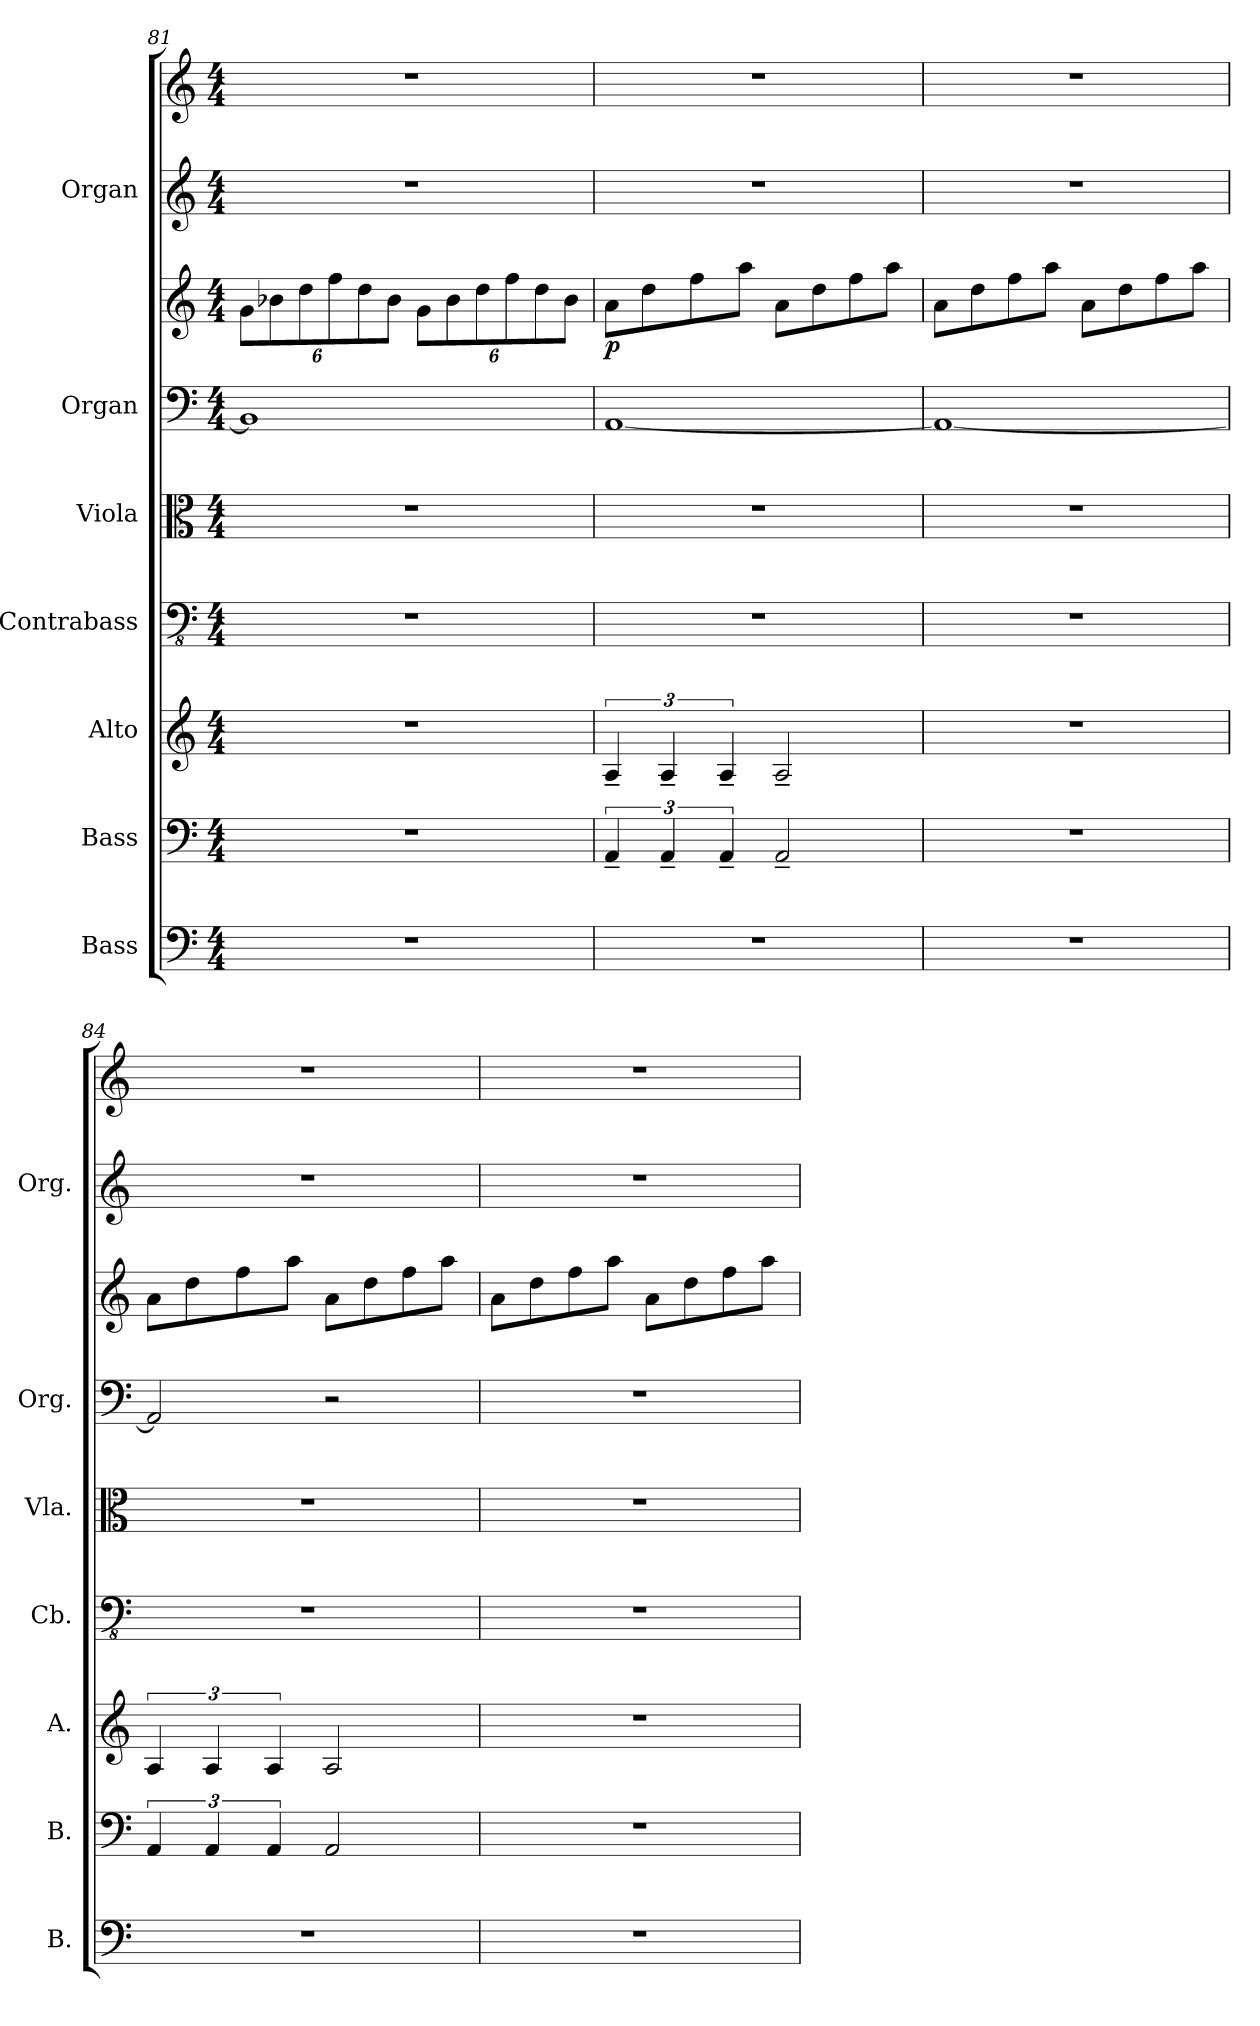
**kern	**kern	**kern	**kern	**kern	**kern	**kern	**dynam	**kern	**kern
*part7	*part6	*part5	*part4	*part3	*part2	*part2	*part2	*part1	*part1
*staff9	*staff8	*staff7	*staff6	*staff5	*staff4	*staff3	*staff3/4	*staff2	*staff1
*I"Bass	*I"Bass	*I"Alto	*I"Contrabass	*I"Viola	*I"Organ	*	*	*I"Organ	*
*I'B.	*I'B.	*I'A.	*I'Cb.	*I'Vla.	*I'Org.	*	*	*I'Org.	*
*clefF4	*clefF4	*clefG2	*clefFv4	*clefC3	*clefF4	*clefG2	*	*clefG2	*clefG2
*	*	*	*ITrd7c12	*	*	*	*	*	*
*k[]	*k[]	*k[]	*k[]	*k[]	*k[]	*k[]	*	*k[]	*k[]
*M4/4	*M4/4	*M4/4	*M4/4	*M4/4	*M4/4	*M4/4	*	*M4/4	*M4/4
*	*	*	*	*	*	*Xbrackettup	*	*	*
=81	=81	=81	=81	=81	=81	=81	=81	=81	=81
1r	1r	1r	1r	1r	1BB-]	12g\L	.	1r	1r
.	.	.	.	.	.	12b-X\	.	.	.
.	.	.	.	.	.	12dd\	.	.	.
.	.	.	.	.	.	12ff\	.	.	.
.	.	.	.	.	.	12dd\	.	.	.
.	.	.	.	.	.	12b-\J	.	.	.
.	.	.	.	.	.	12g\L	.	.	.
.	.	.	.	.	.	12b-\	.	.	.
.	.	.	.	.	.	12dd\	.	.	.
.	.	.	.	.	.	12ff\	.	.	.
.	.	.	.	.	.	12dd\	.	.	.
.	.	.	.	.	.	12b-\J	.	.	.
=82	=82	=82	=82	=82	=82	=82	=82	=82	=82
!	!	!	!	!	!	!	!LO:DY:b	!	!
1r	6AA~/	6A~/	1r	1r	[1AA	8a\L	p	1r	1r
.	.	.	.	.	.	8dd\	.	.	.
.	6AA~/	6A~/	.	.	.	.	.	.	.
.	.	.	.	.	.	8ff\	.	.	.
.	6AA~/	6A~/	.	.	.	.	.	.	.
.	.	.	.	.	.	8aa\J	.	.	.
.	2AA~/	2A~/	.	.	.	8a\L	.	.	.
.	.	.	.	.	.	8dd\	.	.	.
.	.	.	.	.	.	8ff\	.	.	.
.	.	.	.	.	.	8aa\J	.	.	.
=83	=83	=83	=83	=83	=83	=83	=83	=83	=83
1r	1r	1r	1r	1r	1AA_	8a\L	.	1r	1r
.	.	.	.	.	.	8dd\	.	.	.
.	.	.	.	.	.	8ff\	.	.	.
.	.	.	.	.	.	8aa\J	.	.	.
.	.	.	.	.	.	8a\L	.	.	.
.	.	.	.	.	.	8dd\	.	.	.
.	.	.	.	.	.	8ff\	.	.	.
.	.	.	.	.	.	8aa\J	.	.	.
!!LO:PB:g=z
=84	=84	=84	=84	=84	=84	=84	=84	=84	=84
1r	6AA/	6A/	1r	1r	2AA/]	8a\L	.	1r	1r
.	.	.	.	.	.	8dd\	.	.	.
.	6AA/	6A/	.	.	.	.	.	.	.
.	.	.	.	.	.	8ff\	.	.	.
.	6AA/	6A/	.	.	.	.	.	.	.
.	.	.	.	.	.	8aa\J	.	.	.
.	2AA/	2A/	.	.	2r	8a\L	.	.	.
.	.	.	.	.	.	8dd\	.	.	.
.	.	.	.	.	.	8ff\	.	.	.
.	.	.	.	.	.	8aa\J	.	.	.
=85	=85	=85	=85	=85	=85	=85	=85	=85	=85
1r	1r	1r	1r	1r	1r	8a\L	.	1r	1r
.	.	.	.	.	.	8dd\	.	.	.
.	.	.	.	.	.	8ff\	.	.	.
.	.	.	.	.	.	8aa\J	.	.	.
.	.	.	.	.	.	8a\L	.	.	.
.	.	.	.	.	.	8dd\	.	.	.
.	.	.	.	.	.	8ff\	.	.	.
.	.	.	.	.	.	8aa\J	.	.	.
=	=	=	=	=	=	=	=	=	=
*-	*-	*-	*-	*-	*-	*-	*-	*-	*-
